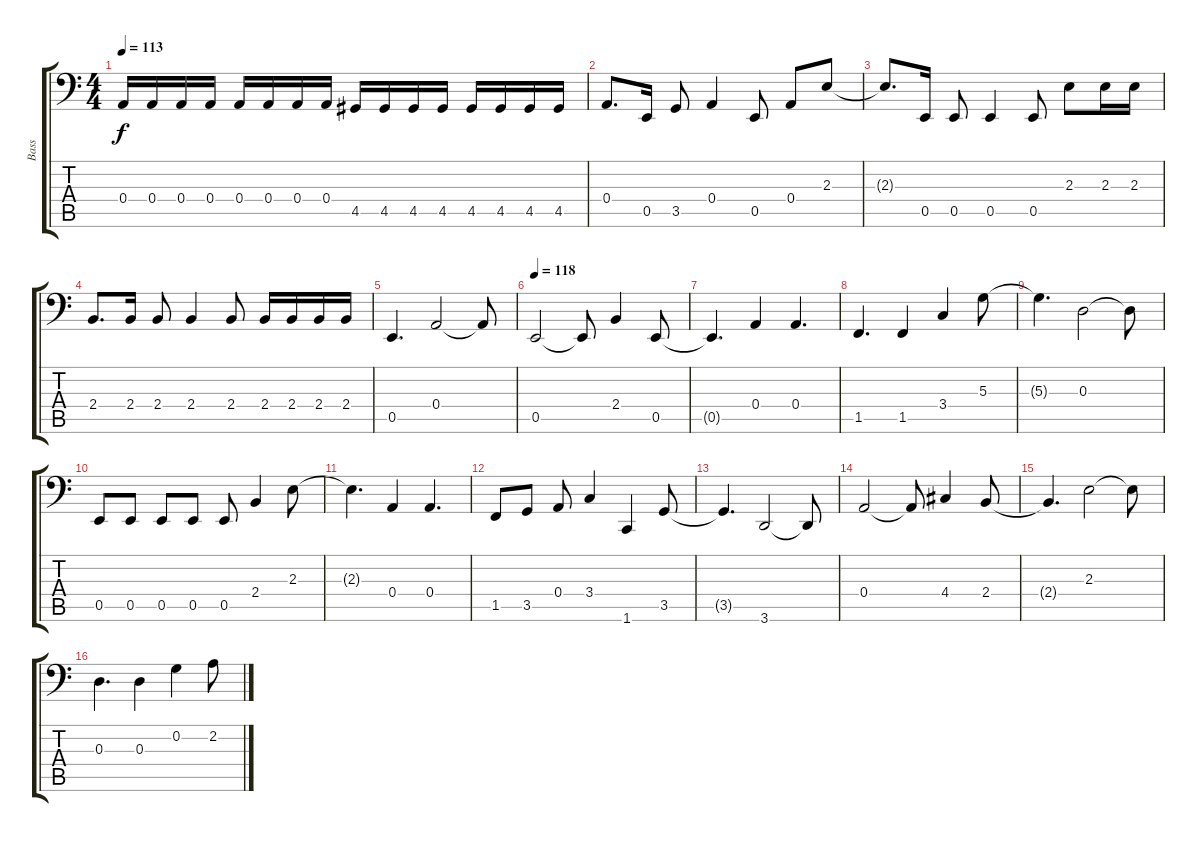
\track ("Bass" "Bass") {instrument electricbassfinger}
\staff {score tabs}
\tuning (C3 G2 D2 A1 E1 B0) {hide}
\ts (4 4)
\tempo 113
\clef f4
\ks c
0.4.16{dy f} 0.4.16 0.4.16 0.4.16 0.4.16 0.4.16 0.4.16 0.4.16 4.5.16 4.5.16 4.5.16 4.5.16 4.5.16 4.5.16 4.5.16 4.5.16 |
0.4.8{d} 0.5.16 3.5.8 0.4.4 0.5.8 0.4.8 2.3.8 |
2.3{t}.8{d} 0.5.16 0.5.8 0.5.4 0.5.8 2.3.8 2.3.16 2.3.16 |
2.4.8{d} 2.4.16 2.4.8 2.4.4 2.4.8 2.4.16 2.4.16 2.4.16 2.4.16 |
0.5.4{d} 0.4.2 0.4{t}.8 |
\tempo 118
0.5.2{volume 10} 0.5{t}.8 2.4.4 0.5.8 |
0.5{t}.4{d} 0.4.4 0.4.4{d} |
1.5.4{d} 1.5.4 3.4.4 5.3.8 |
5.3{t}.4{d} 0.3.2 0.3{t}.8 |
0.5.8 0.5.8 0.5.8 0.5.8 0.5.8 2.4.4 2.3.8 |
2.3{t}.4{d} 0.4.4 0.4.4{d} |
1.5.8 3.5.8 0.4.8 3.4.4 1.6.4 3.5.8 |
3.5{t}.4{d} 3.6.2 3.6{t}.8 |
0.4.2 0.4{t}.8 4.4.4 2.4.8 |
2.4{t}.4{d} 2.3.2 2.3{t}.8 |
0.3.4{d} 0.3.4 0.2.4 2.2.8
